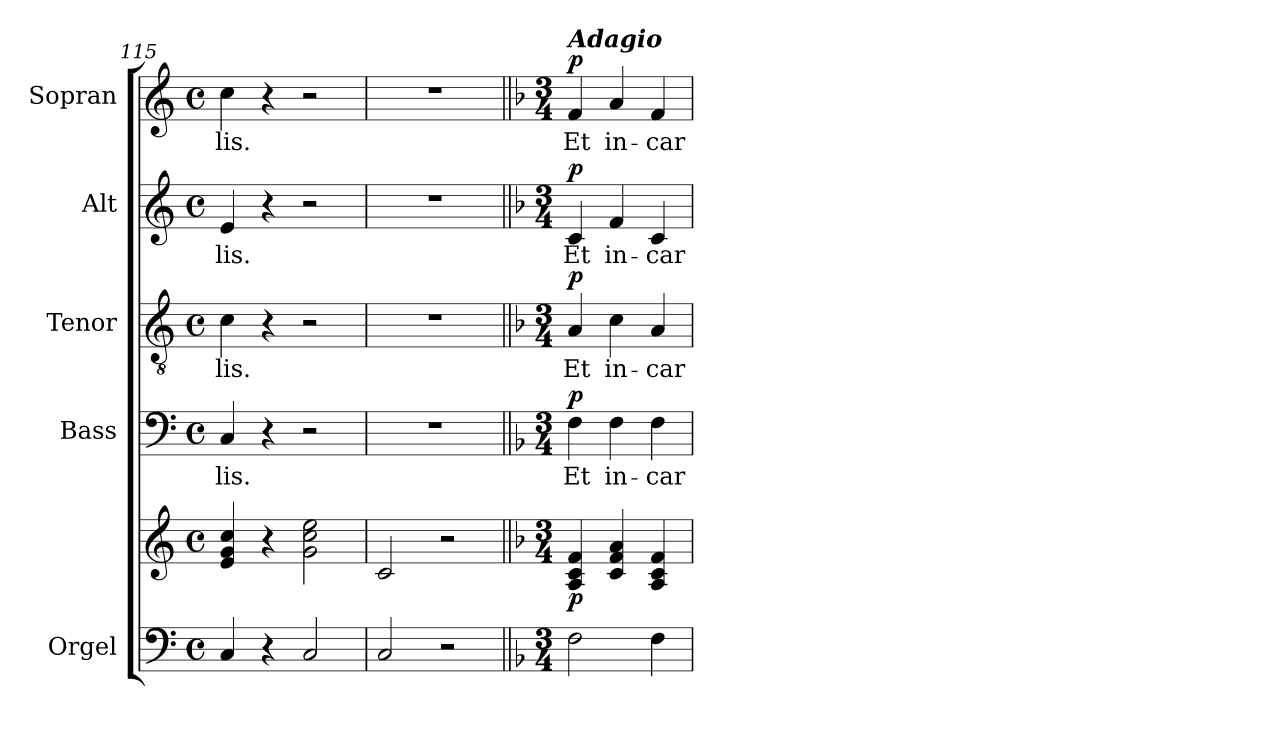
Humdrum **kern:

**kern	**kern	**dynam	**kern	**text	**dynam	**kern	**text	**dynam	**kern	**text	**dynam	**kern	**text	**dynam
*part5	*part5	*part5	*part4	*part4	*part4	*part3	*part3	*part3	*part2	*part2	*part2	*part1	*part1	*part1
*staff6	*staff5	*staff5/6	*staff4	*staff4	*staff4	*staff3	*staff3	*staff3	*staff2	*staff2	*staff2	*staff1	*staff1	*staff1
*I"Orgel	*	*	*I"Bass	*	*	*I"Tenor	*	*	*I"Alt	*	*	*I"Sopran	*	*
*I'Org.	*	*	*I'B.	*	*	*I'T.	*	*	*I'A.	*	*	*I'S.	*	*
*clefF4	*clefG2	*	*clefF4	*	*	*clefGv2	*	*	*clefG2	*	*	*clefG2	*	*
*k[]	*k[]	*	*k[]	*	*	*k[]	*	*	*k[]	*	*	*k[]	*	*
*C:	*C:	*	*C:	*	*	*C:	*	*	*C:	*	*	*C:	*	*
*M4/4	*M4/4	*	*M4/4	*	*	*M4/4	*	*	*M4/4	*	*	*M4/4	*	*
*met(c)	*met(c)	*	*met(c)	*	*	*met(c)	*	*	*met(c)	*	*	*met(c)	*	*
=115	=115	=115	=115	=115	=115	=115	=115	=115	=115	=115	=115	=115	=115	=115
!	!	!	!	!LO:LY:b	!	!	!LO:LY:b	!	!	!LO:LY:b	!	!	!LO:LY:b	!
4C/	4e/ 4g/ 4cc/	.	4C/	-lis.	.	4c\	-lis.	.	4e/	-lis.	.	4cc\	-lis.	.
4r	4r	.	4r	.	.	4r	.	.	4r	.	.	4r	.	.
2C/	2g\ 2cc\ 2ee\	.	2r	.	.	2r	.	.	2r	.	.	2r	.	.
=116	=116	=116	=116	=116	=116	=116	=116	=116	=116	=116	=116	=116	=116	=116
2C/	2c/	.	1r	.	.	1r	.	.	1r	.	.	1r	.	.
2r	2r	.	.	.	.	.	.	.	.	.	.	.	.	.
=117||	=117||	=117||	=117||	=117||	=117||	=117||	=117||	=117||	=117||	=117||	=117||	=117||	=117||	=117||
*k[b-]	*k[b-]	*	*k[b-]	*	*	*k[b-]	*	*	*k[b-]	*	*	*k[b-]	*	*
*F:	*F:	*	*F:	*	*	*F:	*	*	*F:	*	*	*F:	*	*
*M3/4	*M3/4	*	*M3/4	*	*	*M3/4	*	*	*M3/4	*	*	*M3/4	*	*
!	!	!	!	!	!	!	!	!	!	!	!	!LO:TX:a:Bi:t=Adagio	!	!
!	!	!LO:DY:b	!	!LO:LY:b	!LO:DY:a	!	!LO:LY:b	!LO:DY:a	!	!LO:LY:b	!LO:DY:a	!	!LO:LY:b	!LO:DY:a
2F\	4A/ 4c/ 4f/	p	4F\	Et	p	4A/	Et	p	4c/	Et	p	4f/	Et	p
!	!	!	!	!LO:LY:b	!	!	!LO:LY:b	!	!	!LO:LY:b	!	!	!LO:LY:b	!
.	4c/ 4f/ 4a/	.	4F\	in-	.	4c\	in-	.	4f/	in-	.	4a/	in-	.
!	!	!	!	!LO:LY:b	!	!	!LO:LY:b	!	!	!LO:LY:b	!	!	!LO:LY:b	!
4F\	4A/ 4c/ 4f/	.	4F\	-car-	.	4A/	-car-	.	4c/	-car-	.	4f/	-car-	.
=	=	=	=	=	=	=	=	=	=	=	=	=	=	=
*-	*-	*-	*-	*-	*-	*-	*-	*-	*-	*-	*-	*-	*-	*-
